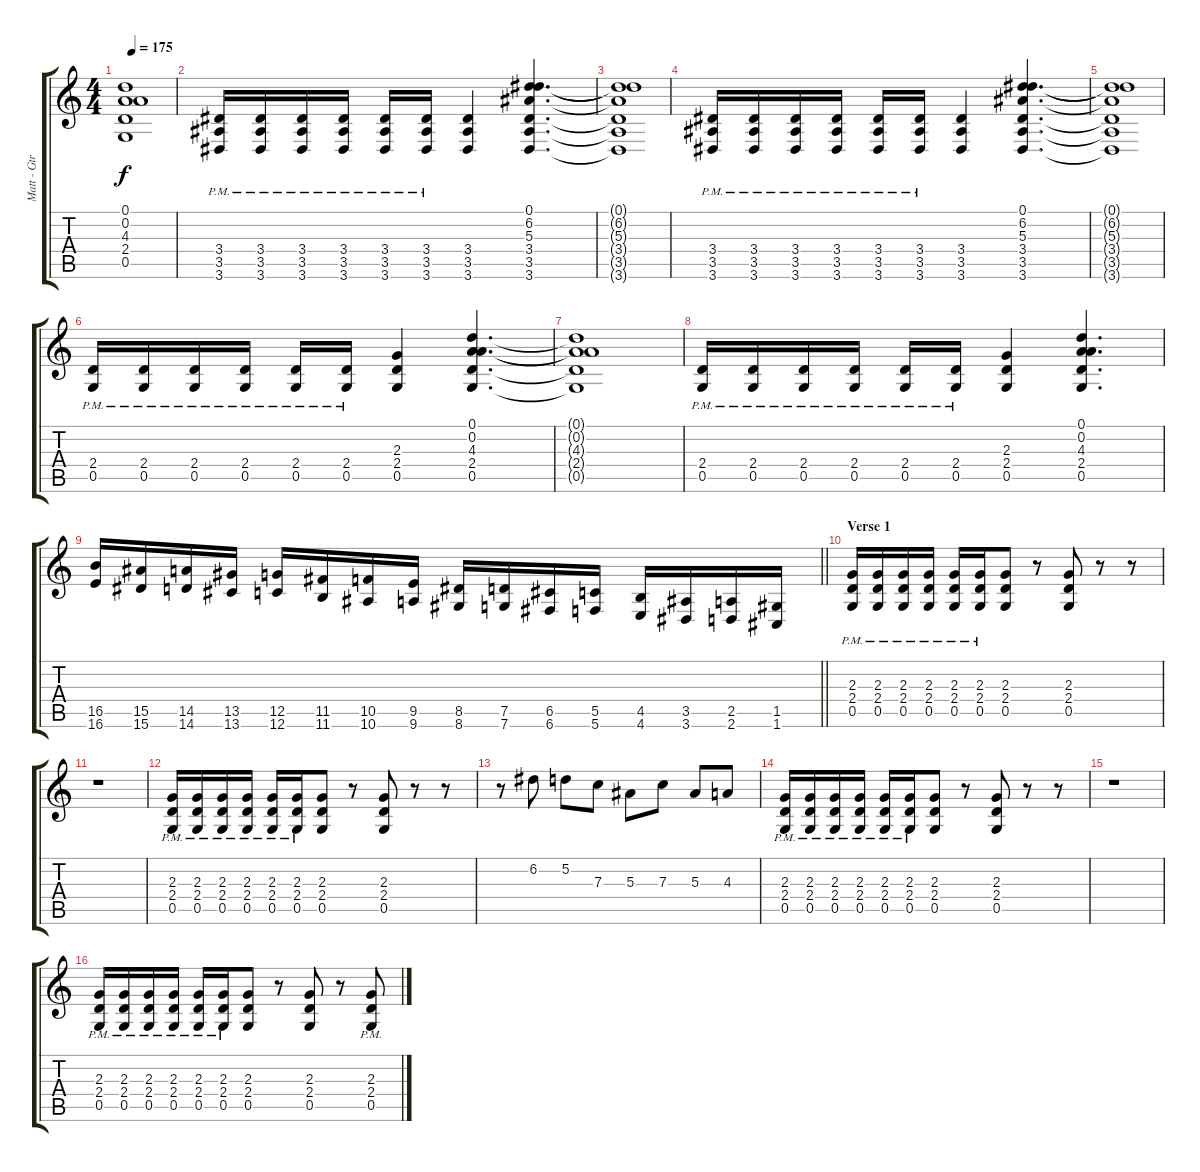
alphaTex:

\track ("Matt - Gtr. 1" "Matt - Gtr") {instrument distortionguitar}
\staff {score tabs}
\tuning (D4 A3 F3 C3 G2 C2) {hide}
\ts (4 4)
\tempo 175
\clef g2
\ks c
(0.1{t} 0.2{t} 4.3{t} 2.4{t} 0.5{t}).1{dy f} |
(3.4{pm} 3.5{pm} 3.6{pm}).16 (3.4{pm} 3.5{pm} 3.6{pm}).16 (3.4{pm} 3.5{pm} 3.6{pm}).16 (3.4{pm} 3.5{pm} 3.6{pm}).16 (3.4{pm} 3.5{pm} 3.6{pm}).16 (3.4{pm} 3.5{pm} 3.6{pm}).16 (3.4 3.5 3.6).4 (0.1 6.2 5.3 3.4 3.5 3.6).4{d} |
(0.1{t} 6.2{t} 5.3{t} 3.4{t} 3.5{t} 3.6{t}).1 |
(3.4{pm} 3.5{pm} 3.6{pm}).16 (3.4{pm} 3.5{pm} 3.6{pm}).16 (3.4{pm} 3.5{pm} 3.6{pm}).16 (3.4{pm} 3.5{pm} 3.6{pm}).16 (3.4{pm} 3.5{pm} 3.6{pm}).16 (3.4{pm} 3.5{pm} 3.6{pm}).16 (3.4 3.5 3.6).4 (0.1 6.2 5.3 3.4 3.5 3.6).4{d} |
(0.1{t} 6.2{t} 5.3{t} 3.4{t} 3.5{t} 3.6{t}).1 |
(2.4{pm} 0.5{pm}).16 (2.4{pm} 0.5{pm}).16 (2.4{pm} 0.5{pm}).16 (2.4{pm} 0.5{pm}).16 (2.4{pm} 0.5{pm}).16 (2.4{pm} 0.5{pm}).16 (2.3 2.4 0.5).4 (0.1 0.2 4.3 2.4 0.5).4{d} |
(0.1{t} 0.2{t} 4.3{t} 2.4{t} 0.5{t}).1 |
(2.4{pm} 0.5{pm}).16 (2.4{pm} 0.5{pm}).16 (2.4{pm} 0.5{pm}).16 (2.4{pm} 0.5{pm}).16 (2.4{pm} 0.5{pm}).16 (2.4{pm} 0.5{pm}).16 (2.3 2.4 0.5).4 (0.1 0.2 4.3 2.4 0.5).4{d} |
\barLineRight lightlight
(16.5 16.6).16{instrument guitarfretnoise} (15.5 15.6).16 (14.5 14.6).16 (13.5 13.6).16 (12.5 12.6).16 (11.5 11.6).16 (10.5 10.6).16 (9.5 9.6).16 (8.5 8.6).16 (7.5 7.6).16 (6.5 6.6).16 (5.5 5.6).16 (4.5 4.6).16 (3.5 3.6).16 (2.5 2.6).16 (1.5 1.6).16 |
\section ("" "Verse 1")
(2.3{pm} 2.4{pm} 0.5{pm}).16{instrument distortionguitar} (2.3{pm} 2.4{pm} 0.5{pm}).16 (2.3{pm} 2.4{pm} 0.5{pm}).16 (2.3{pm} 2.4{pm} 0.5{pm}).16 (2.3{pm} 2.4{pm} 0.5{pm}).16 (2.3{pm} 2.4{pm} 0.5{pm}).16 (2.3 2.4 0.5).8 r.8 (2.3 2.4 0.5).8 r.8 r.8 |
r.1 |
(2.3{pm} 2.4{pm} 0.5{pm}).16 (2.3{pm} 2.4{pm} 0.5{pm}).16 (2.3{pm} 2.4{pm} 0.5{pm}).16 (2.3{pm} 2.4{pm} 0.5{pm}).16 (2.3{pm} 2.4{pm} 0.5{pm}).16 (2.3{pm} 2.4{pm} 0.5{pm}).16 (2.3 2.4 0.5).8 r.8 (2.3 2.4 0.5).8 r.8 r.8 |
r.8 6.2.8 5.2.8 7.3.8 5.3.8 7.3.8 5.3.8 4.3.8 |
(2.3{pm} 2.4{pm} 0.5{pm}).16{instrument distortionguitar} (2.3{pm} 2.4{pm} 0.5{pm}).16 (2.3{pm} 2.4{pm} 0.5{pm}).16 (2.3{pm} 2.4{pm} 0.5{pm}).16 (2.3{pm} 2.4{pm} 0.5{pm}).16 (2.3{pm} 2.4{pm} 0.5{pm}).16 (2.3 2.4 0.5).8 r.8 (2.3 2.4 0.5).8 r.8 r.8 |
r.1 |
(2.3{pm} 2.4{pm} 0.5{pm}).16 (2.3{pm} 2.4{pm} 0.5{pm}).16 (2.3{pm} 2.4{pm} 0.5{pm}).16 (2.3{pm} 2.4{pm} 0.5{pm}).16 (2.3{pm} 2.4{pm} 0.5{pm}).16 (2.3{pm} 2.4{pm} 0.5{pm}).16 (2.3 2.4 0.5).8 r.8 (2.3 2.4 0.5).8 r.8 (2.3{pm} 2.4{pm} 0.5{pm}).8
